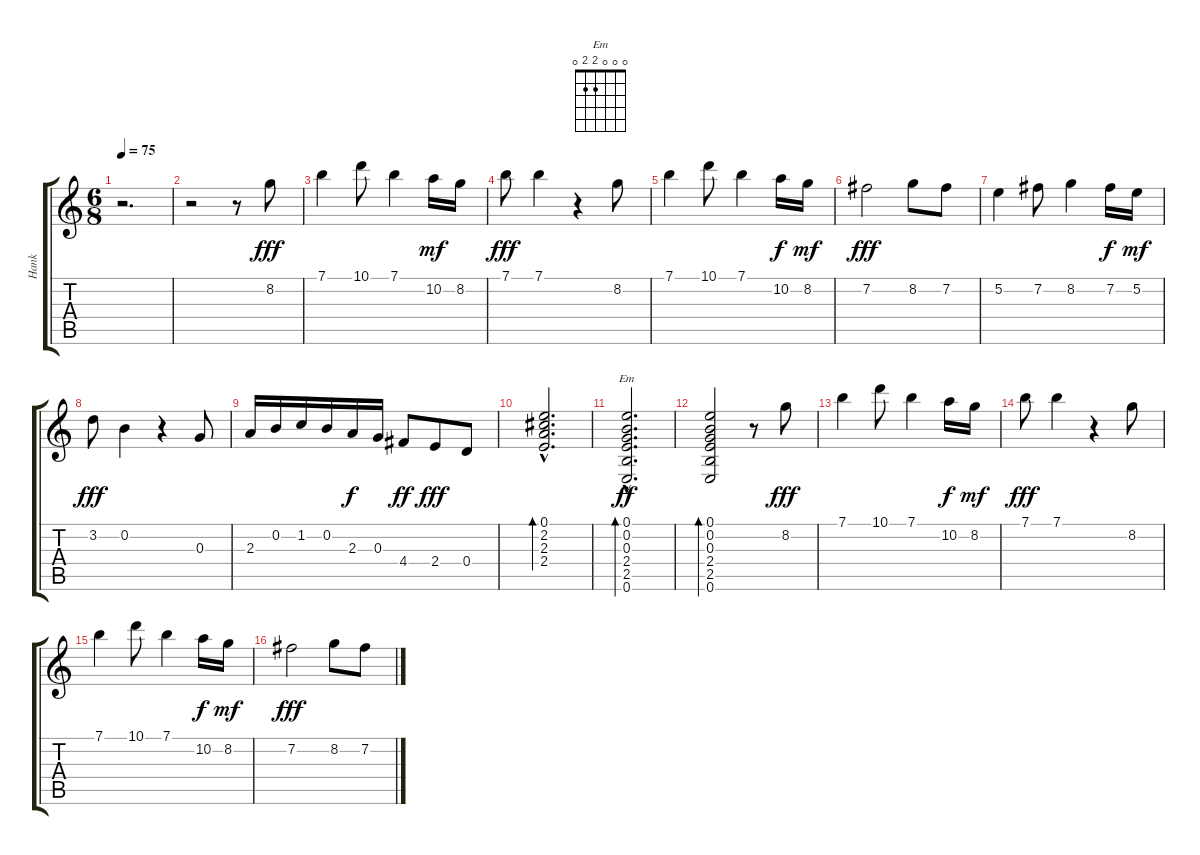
\track ("Hank" "Hank") {instrument banjo}
\staff {score tabs}
\tuning (E4 B3 G3 D3 A2 E2) {hide}
\displaytranspose 12
\chord ("Em" 0 0 0 2 2 0)
\ts (6 8)
\tempo 75
\clef g2
\ks c
r.2{d dy fff instrument banjo} |
r.2 r.8 8.2.8 |
7.1.4 10.1.8 7.1.4 10.2.16{dy mf} 8.2.16 |
7.1.8{dy fff} 7.1.4 r.4 8.2.8 |
7.1.4 10.1.8 7.1.4 10.2.16{dy f} 8.2.16{dy mf} |
7.2.2{dy fff} 8.2.8 7.2.8 |
5.2.4 7.2.8 8.2.4 7.2.16{dy f} 5.2.16{dy mf} |
3.2.8{dy fff} 0.2.4 r.4 0.3.8 |
2.3.16 0.2.16 1.2.16 0.2.16 2.3.16{dy f} 0.3.16 4.4.8{dy ff} 2.4.8{dy fff} 0.4.8 |
(0.1{hac} 2.2{hac} 2.3{hac} 2.4{hac}).2{d bd 240} |
(0.1{hac} 0.2{hac} 0.3{hac} 2.4{hac} 2.5{hac} 0.6{hac}).2{d bd 240 ch "Em" dy ff} |
(0.1 0.2 0.3 2.4 2.5 0.6).2{bd 240} r.8 8.2.8{dy fff} |
7.1.4 10.1.8 7.1.4 10.2.16{dy f} 8.2.16{dy mf} |
7.1.8{dy fff} 7.1.4 r.4 8.2.8 |
7.1.4 10.1.8 7.1.4 10.2.16{dy f} 8.2.16{dy mf} |
7.2.2{dy fff} 8.2.8 7.2.8
